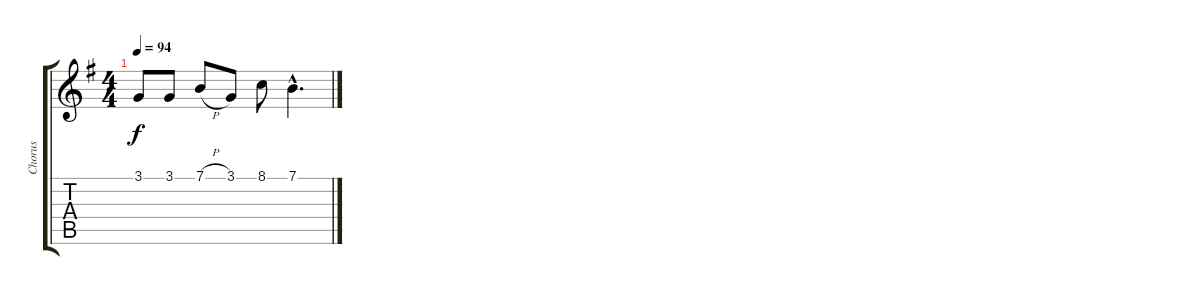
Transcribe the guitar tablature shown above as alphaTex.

\track ("Chorus" "Chorus") {instrument choiraahs}
\staff {score tabs}
\tuning (E4 B3 G3 D3 A2 E2) {hide}
\ts (4 4)
\tempo 94
\clef g2
\ks g
3.1{t}.8{dy f} 3.1.8 7.1{h}.8 3.1.8 8.1.8 7.1{hac}.4{d}
